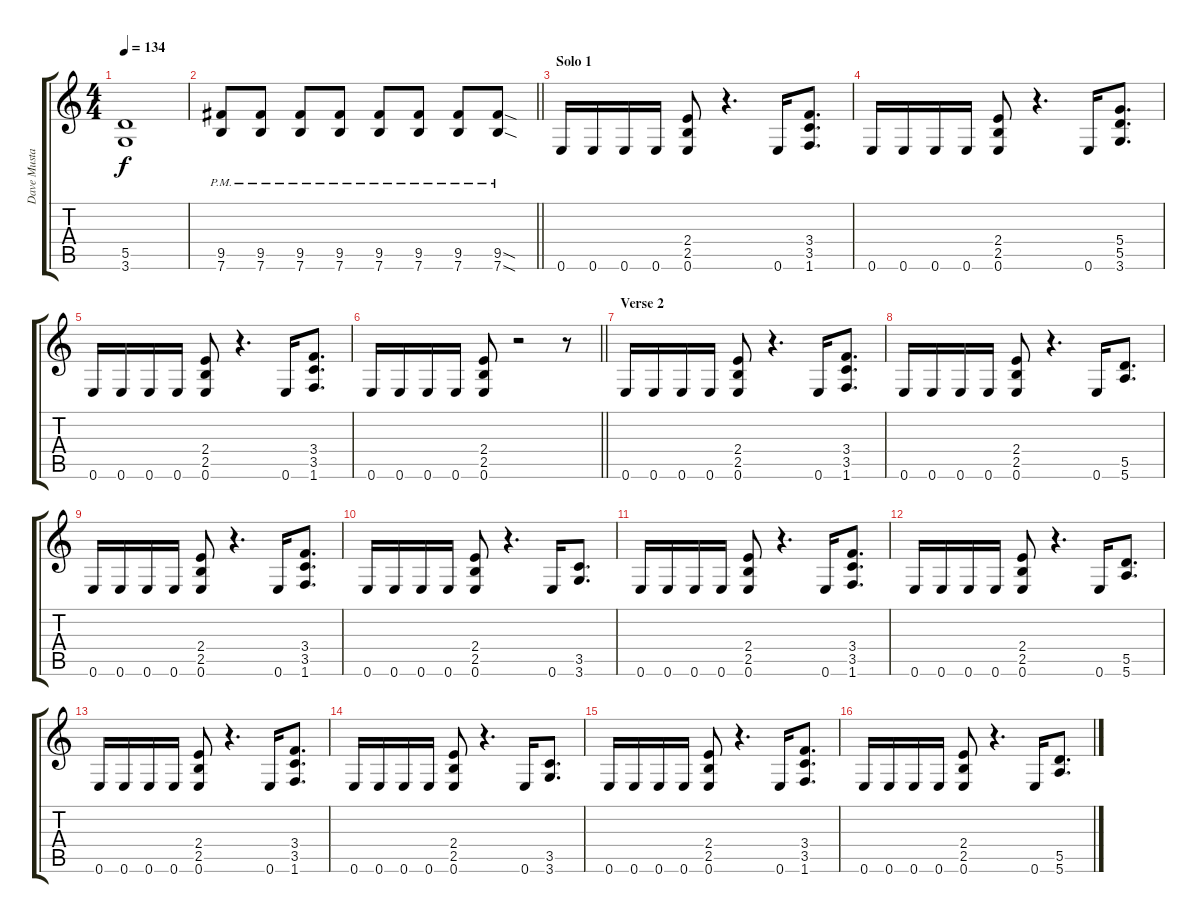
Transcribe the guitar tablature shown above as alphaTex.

\track ("Dave Mustaine" "Dave Musta") {instrument overdrivenguitar}
\staff {score tabs}
\tuning (E4 B3 G3 D3 A2 E2) {hide}
\ts (4 4)
\tempo 134
\clef g2
\ks c
(5.5 3.6).1{dy f} |
\barLineRight lightlight
(9.5{pm} 7.6{pm}).8 (9.5{pm} 7.6{pm}).8 (9.5{pm} 7.6{pm}).8 (9.5{pm} 7.6{pm}).8 (9.5{pm} 7.6{pm}).8 (9.5{pm} 7.6{pm}).8 (9.5{pm} 7.6{pm}).8 (9.5{sod pm} 7.6{sod pm}).8 |
\section ("" "Solo 1")
0.6.16 0.6.16 0.6.16 0.6.16 (2.4 2.5 0.6).8 r.4{d} 0.6.16 (3.4 3.5 1.6).8{d} |
0.6.16 0.6.16 0.6.16 0.6.16 (2.4 2.5 0.6).8 r.4{d} 0.6.16 (5.4 5.5 3.6).8{d} |
0.6.16 0.6.16 0.6.16 0.6.16 (2.4 2.5 0.6).8 r.4{d} 0.6.16 (3.4 3.5 1.6).8{d} |
\barLineRight lightlight
0.6.16 0.6.16 0.6.16 0.6.16 (2.4 2.5 0.6).8 r.2 r.8 |
\section ("" "Verse 2")
0.6.16 0.6.16 0.6.16 0.6.16 (2.4 2.5 0.6).8 r.4{d} 0.6.16 (3.4 3.5 1.6).8{d} |
0.6.16 0.6.16 0.6.16 0.6.16 (2.4 2.5 0.6).8 r.4{d} 0.6.16 (5.5 5.6).8{d} |
0.6.16 0.6.16 0.6.16 0.6.16 (2.4 2.5 0.6).8 r.4{d} 0.6.16 (3.4 3.5 1.6).8{d} |
0.6.16 0.6.16 0.6.16 0.6.16 (2.4 2.5 0.6).8 r.4{d} 0.6.16 (3.5 3.6).8{d} |
0.6.16 0.6.16 0.6.16 0.6.16 (2.4 2.5 0.6).8 r.4{d} 0.6.16 (3.4 3.5 1.6).8{d} |
0.6.16 0.6.16 0.6.16 0.6.16 (2.4 2.5 0.6).8 r.4{d} 0.6.16 (5.5 5.6).8{d} |
0.6.16 0.6.16 0.6.16 0.6.16 (2.4 2.5 0.6).8 r.4{d} 0.6.16 (3.4 3.5 1.6).8{d} |
0.6.16 0.6.16 0.6.16 0.6.16 (2.4 2.5 0.6).8 r.4{d} 0.6.16 (3.5 3.6).8{d} |
0.6.16 0.6.16 0.6.16 0.6.16 (2.4 2.5 0.6).8 r.4{d} 0.6.16 (3.4 3.5 1.6).8{d} |
0.6.16 0.6.16 0.6.16 0.6.16 (2.4 2.5 0.6).8 r.4{d} 0.6.16 (5.5 5.6).8{d}
